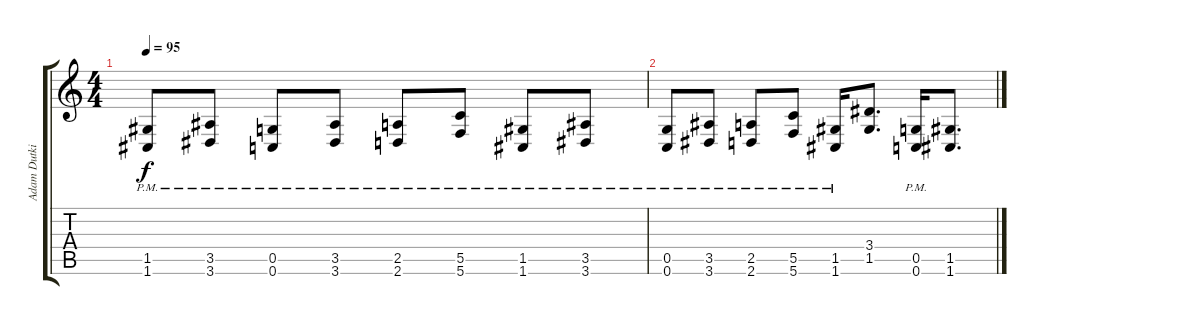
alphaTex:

\track ("Adam Dutkiewicz" "Adam Dutki") {instrument overdrivenguitar}
\staff {score tabs}
\tuning (D4 A3 F3 C3 G2 C2) {hide}
\ts (4 4)
\tempo 95
\clef g2
\ks c
(1.5{pm} 1.6{pm}).8{dy f} (3.5{pm} 3.6{pm}).8 (0.5{pm} 0.6{pm}).8 (3.5{pm} 3.6{pm}).8 (2.5{pm} 2.6{pm}).8 (5.5{pm} 5.6{pm}).8 (1.5{pm} 1.6{pm}).8 (3.5{pm} 3.6{pm}).8 |
(0.5{pm} 0.6{pm}).8 (3.5{pm} 3.6{pm}).8 (2.5{pm} 2.6{pm}).8 (5.5{pm} 5.6{pm}).8 (1.5{pm} 1.6{pm}).16 (3.4 1.5).8{d} (0.5{pm} 0.6{pm}).16 (1.5 1.6).8{d}
